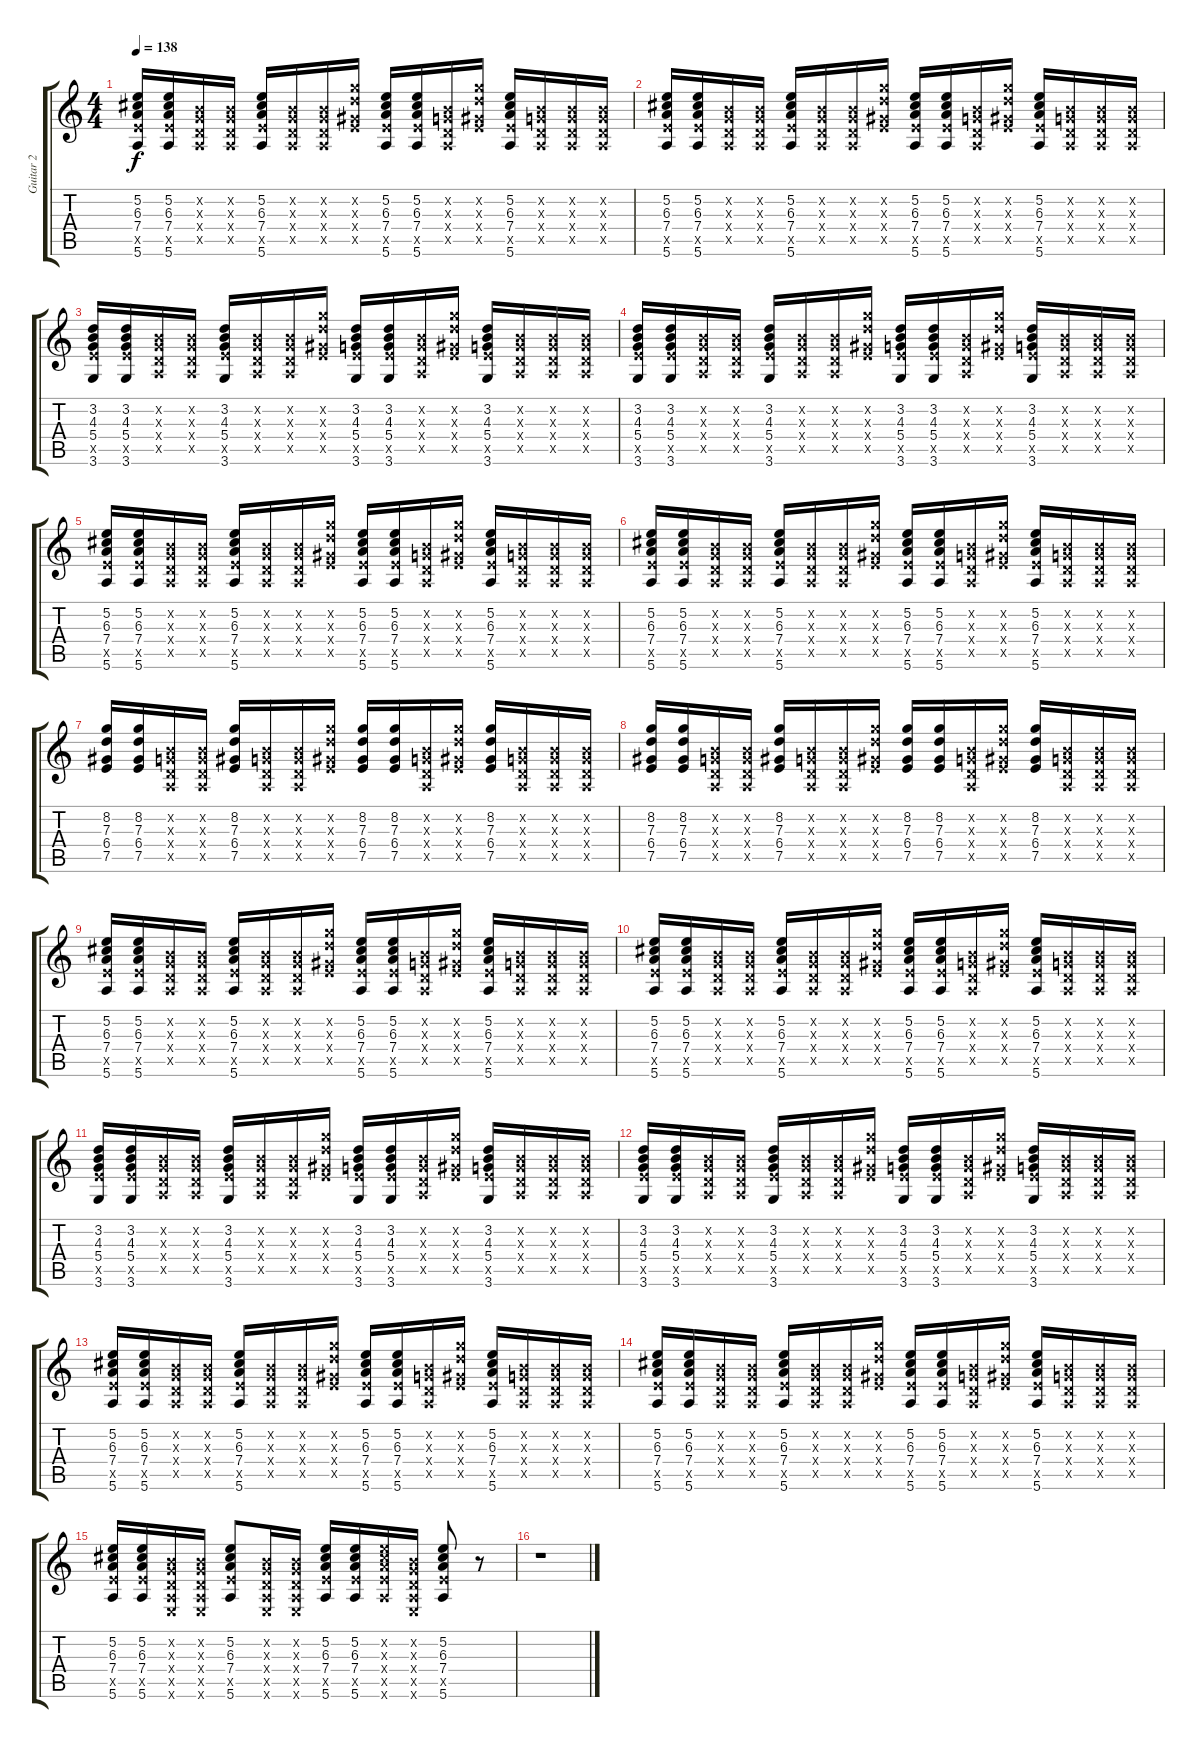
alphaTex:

\track ("Guitar 2" "Guitar 2") {instrument electricguitarclean}
\staff {score tabs}
\tuning (E4 B3 G3 D3 A2 E2) {hide}
\ts (4 4)
\tempo 138
\clef g2
\ks c
(5.2 6.3 7.4 7.5{x} 5.6).16{dy f} (5.2 6.3 7.4 7.5{x} 5.6).16 (0.2{x} 0.3{x} 0.4{x} 0.5{x}).16 (0.2{x} 0.3{x} 0.4{x} 0.5{x}).16 (5.2 6.3 7.4 7.5{x} 5.6).16 (0.2{x} 0.3{x} 0.4{x} 0.5{x}).16 (0.2{x} 0.3{x} 0.4{x} 0.5{x}).16 (8.2{x} 7.3{x} 6.4{x} 7.5{x}).16 (5.2 6.3 7.4 7.5{x} 5.6).16 (5.2 6.3 7.4 7.5{x} 5.6).16 (0.2{x} 0.3{x} 0.4{x} 0.5{x}).16 (8.2{x} 7.3{x} 6.4{x} 7.5{x}).16 (5.2 6.3 7.4 7.5{x} 5.6).16 (0.2{x} 0.3{x} 0.4{x} 0.5{x}).16 (0.2{x} 0.3{x} 0.4{x} 0.5{x}).16 (0.2{x} 0.3{x} 0.4{x} 0.5{x}).16 |
(5.2 6.3 7.4 7.5{x} 5.6).16 (5.2 6.3 7.4 7.5{x} 5.6).16 (0.2{x} 0.3{x} 0.4{x} 0.5{x}).16 (0.2{x} 0.3{x} 0.4{x} 0.5{x}).16 (5.2 6.3 7.4 7.5{x} 5.6).16 (0.2{x} 0.3{x} 0.4{x} 0.5{x}).16 (0.2{x} 0.3{x} 0.4{x} 0.5{x}).16 (8.2{x} 7.3{x} 6.4{x} 7.5{x}).16 (5.2 6.3 7.4 7.5{x} 5.6).16 (5.2 6.3 7.4 7.5{x} 5.6).16 (0.2{x} 0.3{x} 0.4{x} 0.5{x}).16 (8.2{x} 7.3{x} 6.4{x} 7.5{x}).16 (5.2 6.3 7.4 7.5{x} 5.6).16 (0.2{x} 0.3{x} 0.4{x} 0.5{x}).16 (0.2{x} 0.3{x} 0.4{x} 0.5{x}).16 (0.2{x} 0.3{x} 0.4{x} 0.5{x}).16 |
(3.2 4.3 5.4 7.5{x} 3.6).16 (3.2 4.3 5.4 7.5{x} 3.6).16 (0.2{x} 0.3{x} 0.4{x} 0.5{x}).16 (0.2{x} 0.3{x} 0.4{x} 0.5{x}).16 (3.2 4.3 5.4 7.5{x} 3.6).16 (0.2{x} 0.3{x} 0.4{x} 0.5{x}).16 (0.2{x} 0.3{x} 0.4{x} 0.5{x}).16 (8.2{x} 7.3{x} 6.4{x} 7.5{x}).16 (3.2 4.3 5.4 7.5{x} 3.6).16 (3.2 4.3 5.4 7.5{x} 3.6).16 (0.2{x} 0.3{x} 0.4{x} 0.5{x}).16 (8.2{x} 7.3{x} 6.4{x} 7.5{x}).16 (3.2 4.3 5.4 7.5{x} 3.6).16 (0.2{x} 0.3{x} 0.4{x} 0.5{x}).16 (0.2{x} 0.3{x} 0.4{x} 0.5{x}).16 (0.2{x} 0.3{x} 0.4{x} 0.5{x}).16 |
(3.2 4.3 5.4 7.5{x} 3.6).16 (3.2 4.3 5.4 7.5{x} 3.6).16 (0.2{x} 0.3{x} 0.4{x} 0.5{x}).16 (0.2{x} 0.3{x} 0.4{x} 0.5{x}).16 (3.2 4.3 5.4 7.5{x} 3.6).16 (0.2{x} 0.3{x} 0.4{x} 0.5{x}).16 (0.2{x} 0.3{x} 0.4{x} 0.5{x}).16 (8.2{x} 7.3{x} 6.4{x} 7.5{x}).16 (3.2 4.3 5.4 7.5{x} 3.6).16 (3.2 4.3 5.4 7.5{x} 3.6).16 (0.2{x} 0.3{x} 0.4{x} 0.5{x}).16 (8.2{x} 7.3{x} 6.4{x} 7.5{x}).16 (3.2 4.3 5.4 7.5{x} 3.6).16 (0.2{x} 0.3{x} 0.4{x} 0.5{x}).16 (0.2{x} 0.3{x} 0.4{x} 0.5{x}).16 (0.2{x} 0.3{x} 0.4{x} 0.5{x}).16 |
(5.2 6.3 7.4 7.5{x} 5.6).16 (5.2 6.3 7.4 7.5{x} 5.6).16 (0.2{x} 0.3{x} 0.4{x} 0.5{x}).16 (0.2{x} 0.3{x} 0.4{x} 0.5{x}).16 (5.2 6.3 7.4 7.5{x} 5.6).16 (0.2{x} 0.3{x} 0.4{x} 0.5{x}).16 (0.2{x} 0.3{x} 0.4{x} 0.5{x}).16 (8.2{x} 7.3{x} 6.4{x} 7.5{x}).16 (5.2 6.3 7.4 7.5{x} 5.6).16 (5.2 6.3 7.4 7.5{x} 5.6).16 (0.2{x} 0.3{x} 0.4{x} 0.5{x}).16 (8.2{x} 7.3{x} 6.4{x} 7.5{x}).16 (5.2 6.3 7.4 7.5{x} 5.6).16 (0.2{x} 0.3{x} 0.4{x} 0.5{x}).16 (0.2{x} 0.3{x} 0.4{x} 0.5{x}).16 (0.2{x} 0.3{x} 0.4{x} 0.5{x}).16 |
(5.2 6.3 7.4 7.5{x} 5.6).16 (5.2 6.3 7.4 7.5{x} 5.6).16 (0.2{x} 0.3{x} 0.4{x} 0.5{x}).16 (0.2{x} 0.3{x} 0.4{x} 0.5{x}).16 (5.2 6.3 7.4 7.5{x} 5.6).16 (0.2{x} 0.3{x} 0.4{x} 0.5{x}).16 (0.2{x} 0.3{x} 0.4{x} 0.5{x}).16 (8.2{x} 7.3{x} 6.4{x} 7.5{x}).16 (5.2 6.3 7.4 7.5{x} 5.6).16 (5.2 6.3 7.4 7.5{x} 5.6).16 (0.2{x} 0.3{x} 0.4{x} 0.5{x}).16 (8.2{x} 7.3{x} 6.4{x} 7.5{x}).16 (5.2 6.3 7.4 7.5{x} 5.6).16 (0.2{x} 0.3{x} 0.4{x} 0.5{x}).16 (0.2{x} 0.3{x} 0.4{x} 0.5{x}).16 (0.2{x} 0.3{x} 0.4{x} 0.5{x}).16 |
(8.2 7.3 6.4 7.5).16 (8.2 7.3 6.4 7.5).16 (0.2{x} 0.3{x} 0.4{x} 0.5{x}).16 (0.2{x} 0.3{x} 0.4{x} 0.5{x}).16 (8.2 7.3 6.4 7.5).16 (0.2{x} 0.3{x} 0.4{x} 0.5{x}).16 (0.2{x} 0.3{x} 0.4{x} 0.5{x}).16 (8.2{x} 7.3{x} 6.4{x} 7.5{x}).16 (8.2 7.3 6.4 7.5).16 (8.2 7.3 6.4 7.5).16 (0.2{x} 0.3{x} 0.4{x} 0.5{x}).16 (8.2{x} 7.3{x} 6.4{x} 7.5{x}).16 (8.2 7.3 6.4 7.5).16 (0.2{x} 0.3{x} 0.4{x} 0.5{x}).16 (0.2{x} 0.3{x} 0.4{x} 0.5{x}).16 (0.2{x} 0.3{x} 0.4{x} 0.5{x}).16 |
(8.2 7.3 6.4 7.5).16 (8.2 7.3 6.4 7.5).16 (0.2{x} 0.3{x} 0.4{x} 0.5{x}).16 (0.2{x} 0.3{x} 0.4{x} 0.5{x}).16 (8.2 7.3 6.4 7.5).16 (0.2{x} 0.3{x} 0.4{x} 0.5{x}).16 (0.2{x} 0.3{x} 0.4{x} 0.5{x}).16 (8.2{x} 7.3{x} 6.4{x} 7.5{x}).16 (8.2 7.3 6.4 7.5).16 (8.2 7.3 6.4 7.5).16 (0.2{x} 0.3{x} 0.4{x} 0.5{x}).16 (8.2{x} 7.3{x} 6.4{x} 7.5{x}).16 (8.2 7.3 6.4 7.5).16 (0.2{x} 0.3{x} 0.4{x} 0.5{x}).16 (0.2{x} 0.3{x} 0.4{x} 0.5{x}).16 (0.2{x} 0.3{x} 0.4{x} 0.5{x}).16 |
(5.2 6.3 7.4 7.5{x} 5.6).16 (5.2 6.3 7.4 7.5{x} 5.6).16 (0.2{x} 0.3{x} 0.4{x} 0.5{x}).16 (0.2{x} 0.3{x} 0.4{x} 0.5{x}).16 (5.2 6.3 7.4 7.5{x} 5.6).16 (0.2{x} 0.3{x} 0.4{x} 0.5{x}).16 (0.2{x} 0.3{x} 0.4{x} 0.5{x}).16 (8.2{x} 7.3{x} 6.4{x} 7.5{x}).16 (5.2 6.3 7.4 7.5{x} 5.6).16 (5.2 6.3 7.4 7.5{x} 5.6).16 (0.2{x} 0.3{x} 0.4{x} 0.5{x}).16 (8.2{x} 7.3{x} 6.4{x} 7.5{x}).16 (5.2 6.3 7.4 7.5{x} 5.6).16 (0.2{x} 0.3{x} 0.4{x} 0.5{x}).16 (0.2{x} 0.3{x} 0.4{x} 0.5{x}).16 (0.2{x} 0.3{x} 0.4{x} 0.5{x}).16 |
(5.2 6.3 7.4 7.5{x} 5.6).16 (5.2 6.3 7.4 7.5{x} 5.6).16 (0.2{x} 0.3{x} 0.4{x} 0.5{x}).16 (0.2{x} 0.3{x} 0.4{x} 0.5{x}).16 (5.2 6.3 7.4 7.5{x} 5.6).16 (0.2{x} 0.3{x} 0.4{x} 0.5{x}).16 (0.2{x} 0.3{x} 0.4{x} 0.5{x}).16 (8.2{x} 7.3{x} 6.4{x} 7.5{x}).16 (5.2 6.3 7.4 7.5{x} 5.6).16 (5.2 6.3 7.4 7.5{x} 5.6).16 (0.2{x} 0.3{x} 0.4{x} 0.5{x}).16 (8.2{x} 7.3{x} 6.4{x} 7.5{x}).16 (5.2 6.3 7.4 7.5{x} 5.6).16 (0.2{x} 0.3{x} 0.4{x} 0.5{x}).16 (0.2{x} 0.3{x} 0.4{x} 0.5{x}).16 (0.2{x} 0.3{x} 0.4{x} 0.5{x}).16 |
(3.2 4.3 5.4 7.5{x} 3.6).16 (3.2 4.3 5.4 7.5{x} 3.6).16 (0.2{x} 0.3{x} 0.4{x} 0.5{x}).16 (0.2{x} 0.3{x} 0.4{x} 0.5{x}).16 (3.2 4.3 5.4 7.5{x} 3.6).16 (0.2{x} 0.3{x} 0.4{x} 0.5{x}).16 (0.2{x} 0.3{x} 0.4{x} 0.5{x}).16 (8.2{x} 7.3{x} 6.4{x} 7.5{x}).16 (3.2 4.3 5.4 7.5{x} 3.6).16 (3.2 4.3 5.4 7.5{x} 3.6).16 (0.2{x} 0.3{x} 0.4{x} 0.5{x}).16 (8.2{x} 7.3{x} 6.4{x} 7.5{x}).16 (3.2 4.3 5.4 7.5{x} 3.6).16 (0.2{x} 0.3{x} 0.4{x} 0.5{x}).16 (0.2{x} 0.3{x} 0.4{x} 0.5{x}).16 (0.2{x} 0.3{x} 0.4{x} 0.5{x}).16 |
(3.2 4.3 5.4 7.5{x} 3.6).16 (3.2 4.3 5.4 7.5{x} 3.6).16 (0.2{x} 0.3{x} 0.4{x} 0.5{x}).16 (0.2{x} 0.3{x} 0.4{x} 0.5{x}).16 (3.2 4.3 5.4 7.5{x} 3.6).16 (0.2{x} 0.3{x} 0.4{x} 0.5{x}).16 (0.2{x} 0.3{x} 0.4{x} 0.5{x}).16 (8.2{x} 7.3{x} 6.4{x} 7.5{x}).16 (3.2 4.3 5.4 7.5{x} 3.6).16 (3.2 4.3 5.4 7.5{x} 3.6).16 (0.2{x} 0.3{x} 0.4{x} 0.5{x}).16 (8.2{x} 7.3{x} 6.4{x} 7.5{x}).16 (3.2 4.3 5.4 7.5{x} 3.6).16 (0.2{x} 0.3{x} 0.4{x} 0.5{x}).16 (0.2{x} 0.3{x} 0.4{x} 0.5{x}).16 (0.2{x} 0.3{x} 0.4{x} 0.5{x}).16 |
(5.2 6.3 7.4 7.5{x} 5.6).16 (5.2 6.3 7.4 7.5{x} 5.6).16 (0.2{x} 0.3{x} 0.4{x} 0.5{x}).16 (0.2{x} 0.3{x} 0.4{x} 0.5{x}).16 (5.2 6.3 7.4 7.5{x} 5.6).16 (0.2{x} 0.3{x} 0.4{x} 0.5{x}).16 (0.2{x} 0.3{x} 0.4{x} 0.5{x}).16 (8.2{x} 7.3{x} 6.4{x} 7.5{x}).16 (5.2 6.3 7.4 7.5{x} 5.6).16 (5.2 6.3 7.4 7.5{x} 5.6).16 (0.2{x} 0.3{x} 0.4{x} 0.5{x}).16 (8.2{x} 7.3{x} 6.4{x} 7.5{x}).16 (5.2 6.3 7.4 7.5{x} 5.6).16 (0.2{x} 0.3{x} 0.4{x} 0.5{x}).16 (0.2{x} 0.3{x} 0.4{x} 0.5{x}).16 (0.2{x} 0.3{x} 0.4{x} 0.5{x}).16 |
(5.2 6.3 7.4 7.5{x} 5.6).16 (5.2 6.3 7.4 7.5{x} 5.6).16 (0.2{x} 0.3{x} 0.4{x} 0.5{x}).16 (0.2{x} 0.3{x} 0.4{x} 0.5{x}).16 (5.2 6.3 7.4 7.5{x} 5.6).16 (0.2{x} 0.3{x} 0.4{x} 0.5{x}).16 (0.2{x} 0.3{x} 0.4{x} 0.5{x}).16 (8.2{x} 7.3{x} 6.4{x} 7.5{x}).16 (5.2 6.3 7.4 7.5{x} 5.6).16 (5.2 6.3 7.4 7.5{x} 5.6).16 (0.2{x} 0.3{x} 0.4{x} 0.5{x}).16 (8.2{x} 7.3{x} 6.4{x} 7.5{x}).16 (5.2 6.3 7.4 7.5{x} 5.6).16 (0.2{x} 0.3{x} 0.4{x} 0.5{x}).16 (0.2{x} 0.3{x} 0.4{x} 0.5{x}).16 (0.2{x} 0.3{x} 0.4{x} 0.5{x}).16 |
(5.2 6.3 7.4 7.5{x} 5.6).16 (5.2 6.3 7.4 7.5{x} 5.6).16 (0.2{x} 0.3{x} 0.4{x} 0.5{x} 0.6{x}).16 (0.2{x} 0.3{x} 0.4{x} 0.5{x} 0.6{x}).16 (5.2 6.3 7.4 7.5{x} 5.6).8 (0.2{x} 0.3{x} 0.4{x} 0.5{x} 0.6{x}).16 (0.2{x} 0.3{x} 0.4{x} 0.5{x} 0.6{x}).16 (5.2 6.3 7.4 7.5{x} 5.6).16 (5.2 6.3 7.4 7.5{x} 5.6).16 (5.2{x} 6.3{x} 7.4{x} 7.5{x} 5.6{x}).16 (0.2{x} 0.3{x} 0.4{x} 0.5{x} 0.6{x}).16 (5.2 6.3 7.4 7.5{x} 5.6).8 r.8 |
r.1
